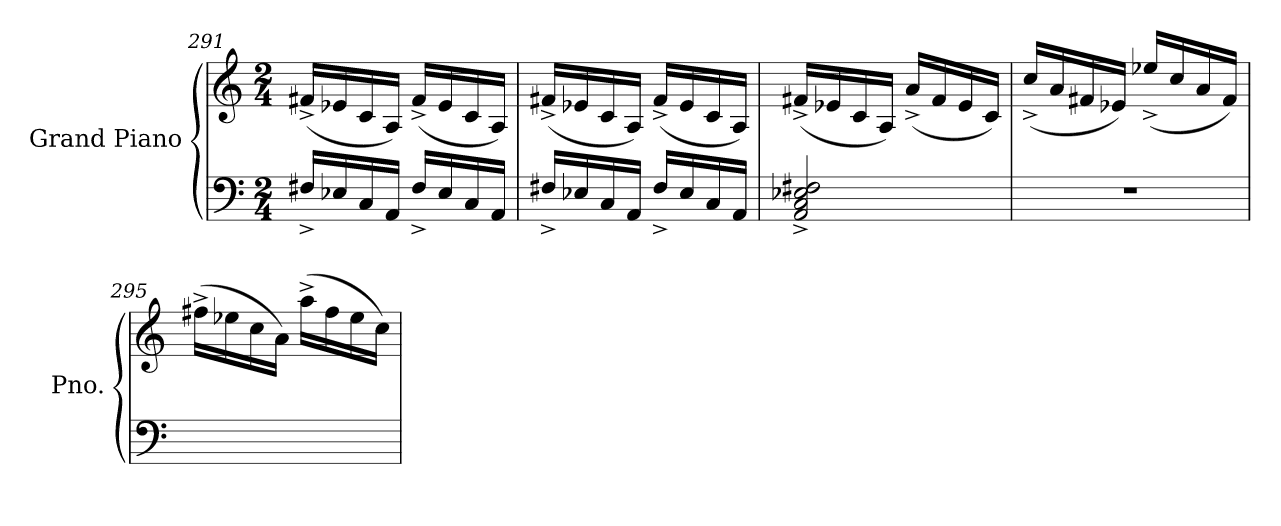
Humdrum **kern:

**kern	**kern
*part1	*part1
*staff2	*staff1
*I"Grand Piano	*
*I'Pno.	*
*clefF4	*clefG2
*k[]	*k[]
*M2/4	*M2/4
=291	=291
16F#X^/LL	(16f#X^/LL
16E-X/	16e-X/
16C/	16c/
16AA/JJ	16A/JJ)
16F#^/LL	(16f#^/LL
16E-/	16e-/
16C/	16c/
16AA/JJ	16A/JJ)
=292	=292
16F#X^/LL	(16f#X^/LL
16E-X/	16e-X/
16C/	16c/
16AA/JJ	16A/JJ)
16F#^/LL	(16f#^/LL
16E-/	16e-/
16C/	16c/
16AA/JJ	16A/JJ)
!!LO:LB:g=z
=293	=293
2AA/^ 2C/^ 2E-X/^ 2F#X/^	(16f#X^/LL
.	16e-X/
.	16c/
.	16A/JJ)
.	(16a^/LL
.	16f#/
.	16e-/
.	16c/JJ)
=294	=294
2r	(16cc^/LL
.	16a/
.	16f#X/
.	16e-X/JJ)
.	(16ee-X^/LL
.	16cc/
.	16a/
.	16f#/JJ)
=295	=295
2ryy	(16ff#X^\LL
.	16ee-X\
.	16cc\
.	16a\JJ)
.	(16aa^\LL
.	16ff#\
.	16ee-\
.	16cc\JJ)
=	=
*-	*-
